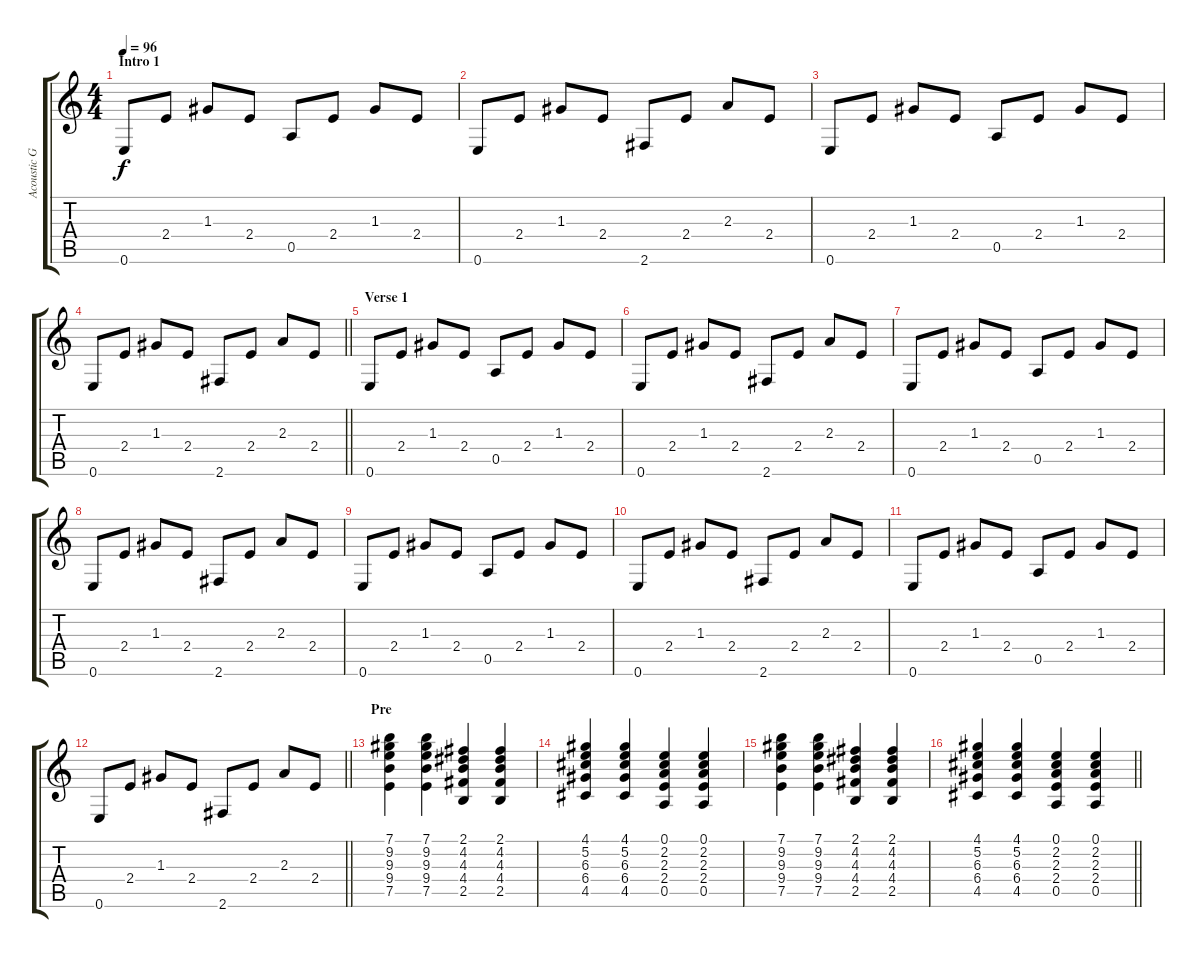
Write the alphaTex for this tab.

\track ("Acoustic Guitar" "Acoustic G") {instrument acousticguitarnylon}
\staff {score tabs}
\tuning (E4 B3 G3 D3 A2 E2) {hide}
\ts (4 4)
\section ("" "Intro 1")
\tempo 96
\clef g2
\ks c
0.6.8{dy f instrument acousticguitarnylon} 2.4.8 1.3.8 2.4.8 0.5.8 2.4.8 1.3.8 2.4.8 |
0.6.8 2.4.8 1.3.8 2.4.8 2.6.8 2.4.8 2.3.8 2.4.8 |
0.6.8 2.4.8 1.3.8 2.4.8 0.5.8 2.4.8 1.3.8 2.4.8 |
\barLineRight lightlight
0.6.8 2.4.8 1.3.8 2.4.8 2.6.8 2.4.8 2.3.8 2.4.8 |
\section ("" "Verse 1")
0.6.8 2.4.8 1.3.8 2.4.8 0.5.8 2.4.8 1.3.8 2.4.8 |
0.6.8 2.4.8 1.3.8 2.4.8 2.6.8 2.4.8 2.3.8 2.4.8 |
0.6.8 2.4.8 1.3.8 2.4.8 0.5.8 2.4.8 1.3.8 2.4.8 |
0.6.8 2.4.8 1.3.8 2.4.8 2.6.8 2.4.8 2.3.8 2.4.8 |
0.6.8 2.4.8 1.3.8 2.4.8 0.5.8 2.4.8 1.3.8 2.4.8 |
0.6.8 2.4.8 1.3.8 2.4.8 2.6.8 2.4.8 2.3.8 2.4.8 |
0.6.8 2.4.8 1.3.8 2.4.8 0.5.8 2.4.8 1.3.8 2.4.8 |
\barLineRight lightlight
0.6.8 2.4.8 1.3.8 2.4.8 2.6.8 2.4.8 2.3.8 2.4.8 |
\section ("" "Pre")
(7.1 9.2 9.3 9.4 7.5).4 (7.1 9.2 9.3 9.4 7.5).4 (2.1 4.2 4.3 4.4 2.5).4 (2.1 4.2 4.3 4.4 2.5).4 |
(4.1 5.2 6.3 6.4 4.5).4 (4.1 5.2 6.3 6.4 4.5).4 (0.1 2.2 2.3 2.4 0.5).4 (0.1 2.2 2.3 2.4 0.5).4 |
(7.1 9.2 9.3 9.4 7.5).4 (7.1 9.2 9.3 9.4 7.5).4 (2.1 4.2 4.3 4.4 2.5).4 (2.1 4.2 4.3 4.4 2.5).4 |
\barLineRight lightlight
(4.1 5.2 6.3 6.4 4.5).4 (4.1 5.2 6.3 6.4 4.5).4 (0.1 2.2 2.3 2.4 0.5).4 (0.1 2.2 2.3 2.4 0.5).4
